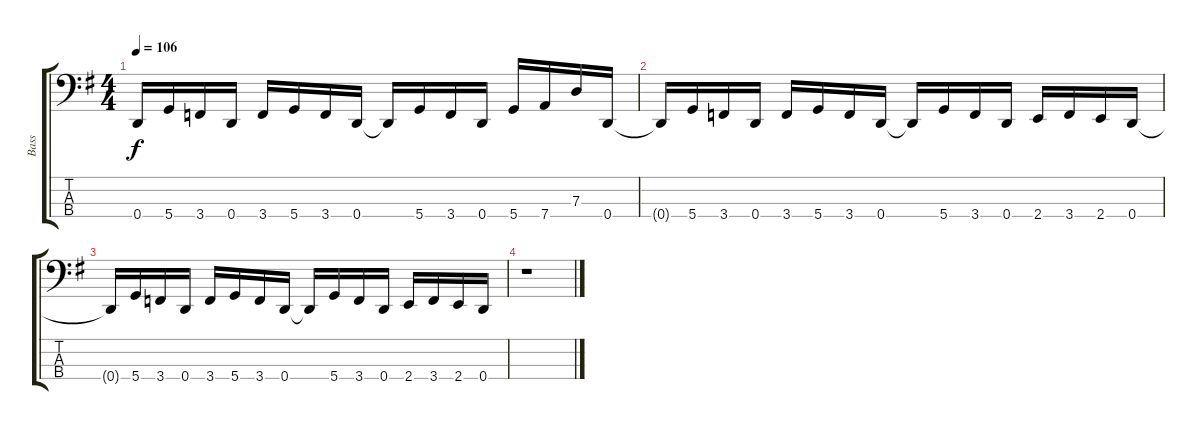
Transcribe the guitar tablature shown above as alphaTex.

\track ("Bass" "Bass") {instrument electricbasspick}
\staff {score tabs}
\tuning (F2 C2 G1 D1) {hide}
\ts (4 4)
\tempo 106
\clef f4
\ks g
0.4{t}.16{dy f} 5.4.16 3.4.16 0.4.16 3.4.16 5.4.16 3.4.16 0.4.16 0.4{t}.16 5.4.16 3.4.16 0.4.16 5.4.16 7.4.16 7.3.16 0.4.16 |
0.4{t}.16 5.4.16 3.4.16 0.4.16 3.4.16 5.4.16 3.4.16 0.4.16 0.4{t}.16 5.4.16 3.4.16 0.4.16 2.4.16 3.4.16 2.4.16 0.4.16 |
0.4{t}.16 5.4.16 3.4.16 0.4.16 3.4.16 5.4.16 3.4.16 0.4.16 0.4{t}.16 5.4.16 3.4.16 0.4.16 2.4.16 3.4.16 2.4.16 0.4.16 |
r.1
